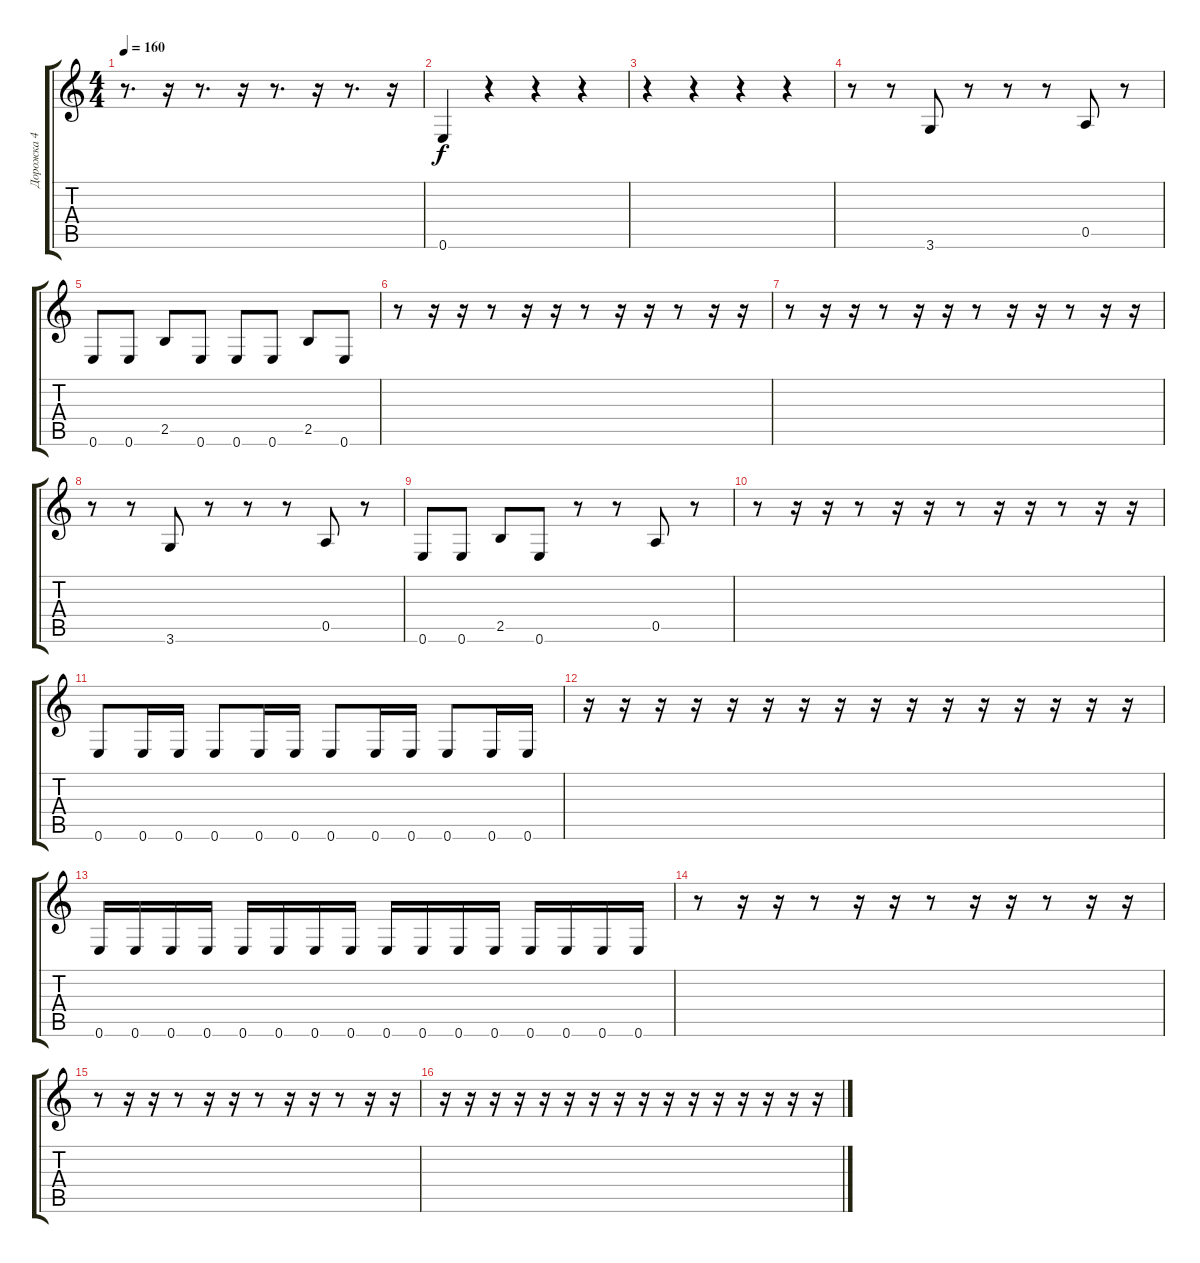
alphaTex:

\track ("Дорожка 4" "Дорожка 4") {instrument electricbasspick}
\staff {score tabs}
\tuning (E4 B3 G3 D3 A2 E2) {hide}
\ts (4 4)
\tempo 160
\clef g2
\ks c
r.8{d dy f} r.16 r.8{d} r.16 r.8{d} r.16 r.8{d} r.16 |
0.6.4 r.4 r.4 r.4 |
r.4 r.4 r.4 r.4 |
r.8 r.8 3.6.8 r.8 r.8 r.8 0.5.8 r.8 |
0.6.8 0.6.8 2.5.8 0.6.8 0.6.8 0.6.8 2.5.8 0.6.8 |
r.8 r.16 r.16 r.8 r.16 r.16 r.8 r.16 r.16 r.8 r.16 r.16 |
r.8 r.16 r.16 r.8 r.16 r.16 r.8 r.16 r.16 r.8 r.16 r.16 |
r.8 r.8 3.6.8 r.8 r.8 r.8 0.5.8 r.8 |
0.6.8 0.6.8 2.5.8 0.6.8 r.8 r.8 0.5.8 r.8 |
r.8 r.16 r.16 r.8 r.16 r.16 r.8 r.16 r.16 r.8 r.16 r.16 |
0.6.8 0.6.16 0.6.16 0.6.8 0.6.16 0.6.16 0.6.8 0.6.16 0.6.16 0.6.8 0.6.16 0.6.16 |
r.16 r.16 r.16 r.16 r.16 r.16 r.16 r.16 r.16 r.16 r.16 r.16 r.16 r.16 r.16 r.16 |
0.6.16 0.6.16 0.6.16 0.6.16 0.6.16 0.6.16 0.6.16 0.6.16 0.6.16 0.6.16 0.6.16 0.6.16 0.6.16 0.6.16 0.6.16 0.6.16 |
r.8 r.16 r.16 r.8 r.16 r.16 r.8 r.16 r.16 r.8 r.16 r.16 |
r.8 r.16 r.16 r.8 r.16 r.16 r.8 r.16 r.16 r.8 r.16 r.16 |
r.16 r.16 r.16 r.16 r.16 r.16 r.16 r.16 r.16 r.16 r.16 r.16 r.16 r.16 r.16 r.16
